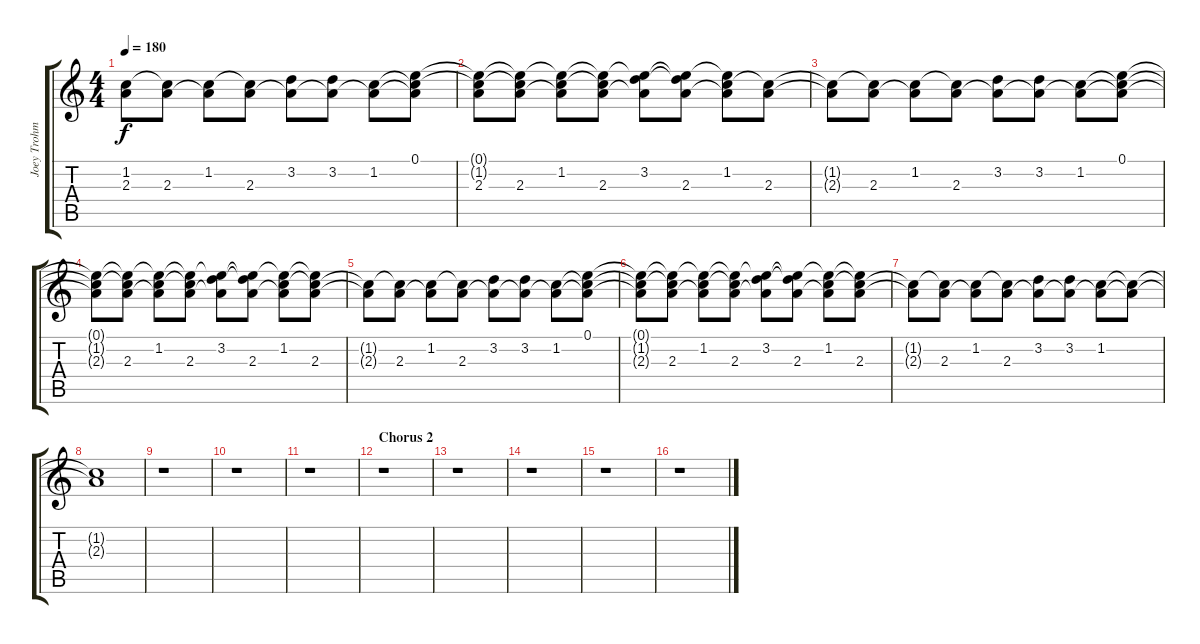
\track ("Joey Trohman (Lead Guitar)" "Joey Trohm") {instrument acousticguitarsteel}
\staff {score tabs}
\tuning (E4 B3 G3 D3 A2 E2) {hide}
\ts (4 4)
\tempo 180
\clef g2
\ks c
(1.2{t} 2.3{t}).8{dy f} (1.2{t} 2.3).8 (1.2 2.3{t}).8 (1.2{t} 2.3).8 (3.2 2.3{t}).8 (3.2 2.3{t}).8 (1.2 2.3{t}).8 (0.1 1.2{t} 2.3{t}).8 |
(0.1{t} 1.2{t} 2.3).8 (0.1{t} 1.2{t} 2.3).8 (0.1{t} 1.2 2.3{t}).8 (0.1{t} 1.2{t} 2.3).8 (0.1{t} 3.2 2.3{t}).8 (0.1{t} 3.2{t} 2.3).8 (0.1{t} 1.2 2.3{t}).8 (1.2{t} 2.3).8 |
(1.2{t} 2.3{t}).8 (1.2{t} 2.3).8 (1.2 2.3{t}).8 (1.2{t} 2.3).8 (3.2 2.3{t}).8 (3.2 2.3{t}).8 (1.2 2.3{t}).8 (0.1 1.2{t} 2.3{t}).8 |
(0.1{t} 1.2{t} 2.3{t}).8 (0.1{t} 1.2{t} 2.3).8 (0.1{t} 1.2 2.3{t}).8 (0.1{t} 1.2{t} 2.3).8 (0.1{t} 3.2 2.3{t}).8 (0.1{t} 3.2{t} 2.3).8 (0.1{t} 1.2 2.3{t}).8 (0.1{t} 1.2{t} 2.3).8 |
(1.2{t} 2.3{t}).8 (1.2{t} 2.3).8 (1.2 2.3{t}).8 (1.2{t} 2.3).8 (3.2 2.3{t}).8 (3.2 2.3{t}).8 (1.2 2.3{t}).8 (0.1 1.2{t} 2.3{t}).8 |
(0.1{t} 1.2{t} 2.3{t}).8 (0.1{t} 1.2{t} 2.3).8 (0.1{t} 1.2 2.3{t}).8 (0.1{t} 1.2{t} 2.3).8 (0.1{t} 3.2 2.3{t}).8 (0.1{t} 3.2{t} 2.3).8 (0.1{t} 1.2 2.3{t}).8 (0.1{t} 1.2{t} 2.3).8 |
(1.2{t} 2.3{t}).8 (1.2{t} 2.3).8 (1.2 2.3{t}).8 (1.2{t} 2.3).8 (3.2 2.3{t}).8 (3.2 2.3{t}).8 (1.2 2.3{t}).8 (1.2{t} 2.3{t}).8 |
(1.2{t} 2.3{t}).1 |
r.1 |
r.1 |
r.1 |
\section ("" "Chorus 2")
r.1 |
r.1 |
r.1 |
r.1 |
r.1
